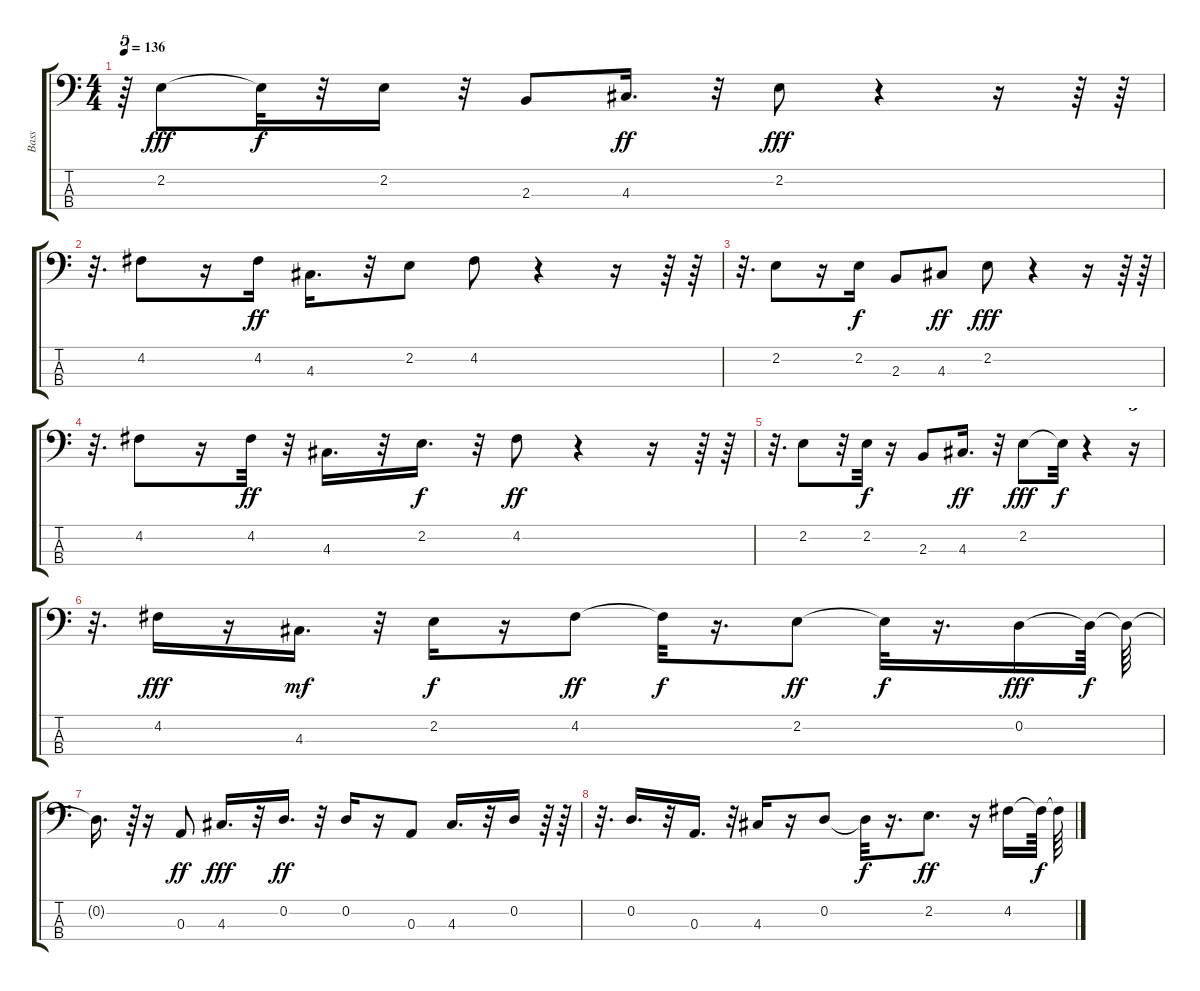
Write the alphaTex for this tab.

\track ("Bass" "Bass") {instrument acousticbass}
\staff {score tabs}
\tuning (G2 D2 A1 E1) {hide}
\ts (4 4)
\tempo 136
\clef f4
\ks c
r.64{tu (5 4) dy f} 2.2.8{dy fff} 2.2{t}.32{dy f} r.32 2.2.16 r.32 2.3.8 4.3.16{d dy ff} r.32 2.2.8{dy fff} r.4 r.16 r.64 r.64 |
r.32{d} 4.2.8 r.16 4.2.16{dy ff} 4.3.16{d} r.32 2.2.8 4.2.8 r.4 r.16 r.64 r.64 |
r.32{d} 2.2.8 r.16 2.2.16{dy f} 2.3.8 4.3.8{dy ff} 2.2.8{dy fff} r.4 r.16 r.64 r.64 |
r.32{d} 4.2.8 r.16 4.2.32{dy ff} r.32 4.3.16{d} r.32 2.2.16{d dy f} r.32 4.2.8{dy ff} r.4 r.16 r.64 r.64 |
r.32{d} 2.2.8 r.32 2.2.32{dy f} r.16 2.3.8 4.3.16{d dy ff} r.32 2.2.8{dy fff} 2.2{t}.32{dy f} r.4 r.16{tu (5 4)} |
r.32{d} 4.2.16{dy fff} r.16 4.3.16{d dy mf} r.32 2.2.16{dy f} r.16 4.2.8{dy ff} 4.2{t}.32{dy f} r.16{d} 2.2.8{dy ff} 2.2{t}.32{dy f} r.16{d} 0.2.16{dy fff} 0.2{t}.64{dy f} 0.2{t}.64 |
0.2{t}.16{d} r.64{tu (5 4)} r.16 0.3.8{dy ff} 4.3.16{d dy fff} r.32 0.2.16{d dy ff} r.32 0.2.16 r.16 0.3.8 4.3.16{d} r.32 0.2.16 r.64 r.64 |
r.32{d} 0.2.16{d} r.32 0.3.16{d} r.32 4.3.16 r.16 0.2.8 0.2{t}.32{dy f} r.16{d} 2.2.8{d dy ff} r.16 4.2.16 4.2{t}.64{dy f} 4.2{t}.64
